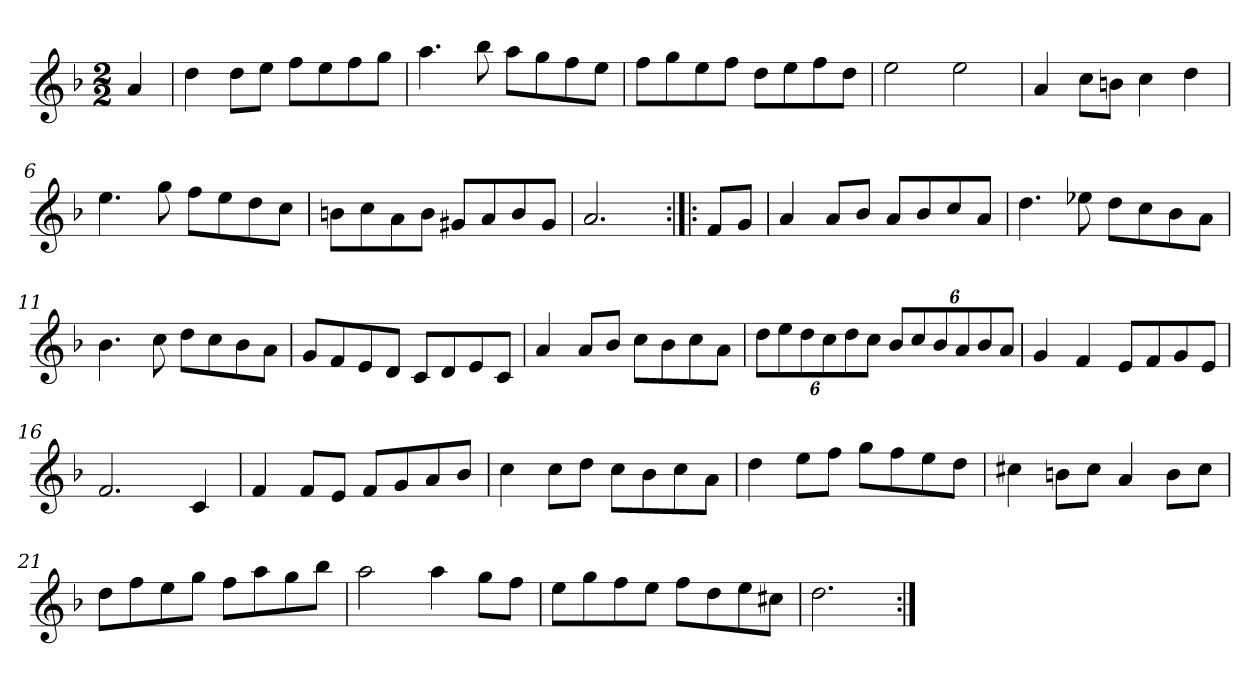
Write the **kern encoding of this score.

**kern
*part1
*staff1
*clefG2
*k[b-]
*d:
*M2/2
*MM120
=
4a
=1
4dd
8dd\L
8ee\J
8ff\L
8ee\
8ff\
8gg\J
=2
4.aa
8bb-
8aa\L
8gg\
8ff\
8ee\J
=3
8ff\L
8gg\
8ee\
8ff\J
8dd\L
8ee\
8ff\
8dd\J
=4
2ee
2ee
=5
4a
8cc\L
8bn\J
4cc
4dd
=6
4.ee
8gg
8ff\L
8ee\
8dd\
8cc\J
=7
8bn\L
8cc\
8a\
8b\J
8g#X/L
8a/
8b/
8g#/J
=8
2.a
=:|!|:
8f/L
8g/J
=9
4a
8a/L
8b-/J
8a/L
8b-/
8cc/
8a/J
=10
4.dd
8ee-X
8dd\L
8cc\
8b-\
8a\J
=11
4.b-
8cc
8dd\L
8cc\
8b-\
8a\J
=12
8g/L
8f/
8e/
8d/J
8c/L
8d/
8e/
8c/J
=13
4a
8a/L
8b-/J
8cc\L
8b-\
8cc\
8a\J
=14
12dd\L
12ee\
12dd\
12cc\
12dd\
12cc\J
12b-/L
12cc/
12b-/
12a/
12b-/
12a/J
=15
4g
4f
8e/L
8f/
8g/
8e/J
=16
2.f
4c
=17
4f
8f/L
8e/J
8f/L
8g/
8a/
8b-/J
=18
4cc
8cc\L
8dd\J
8cc\L
8b-\
8cc\
8a\J
=19
4dd
8ee\L
8ff\J
8gg\L
8ff\
8ee\
8dd\J
=20
4cc#X
8bn\L
8cc#\J
4a
8b\L
8cc#\J
=21
8dd\L
8ff\
8ee\
8gg\J
8ff\L
8aa\
8gg\
8bb-\J
=22
2aa
4aa
8gg\L
8ff\J
=23
8ee\L
8gg\
8ff\
8ee\J
8ff\L
8dd\
8ee\
8cc#X\J
=24
2.dd
=:|!
*-
